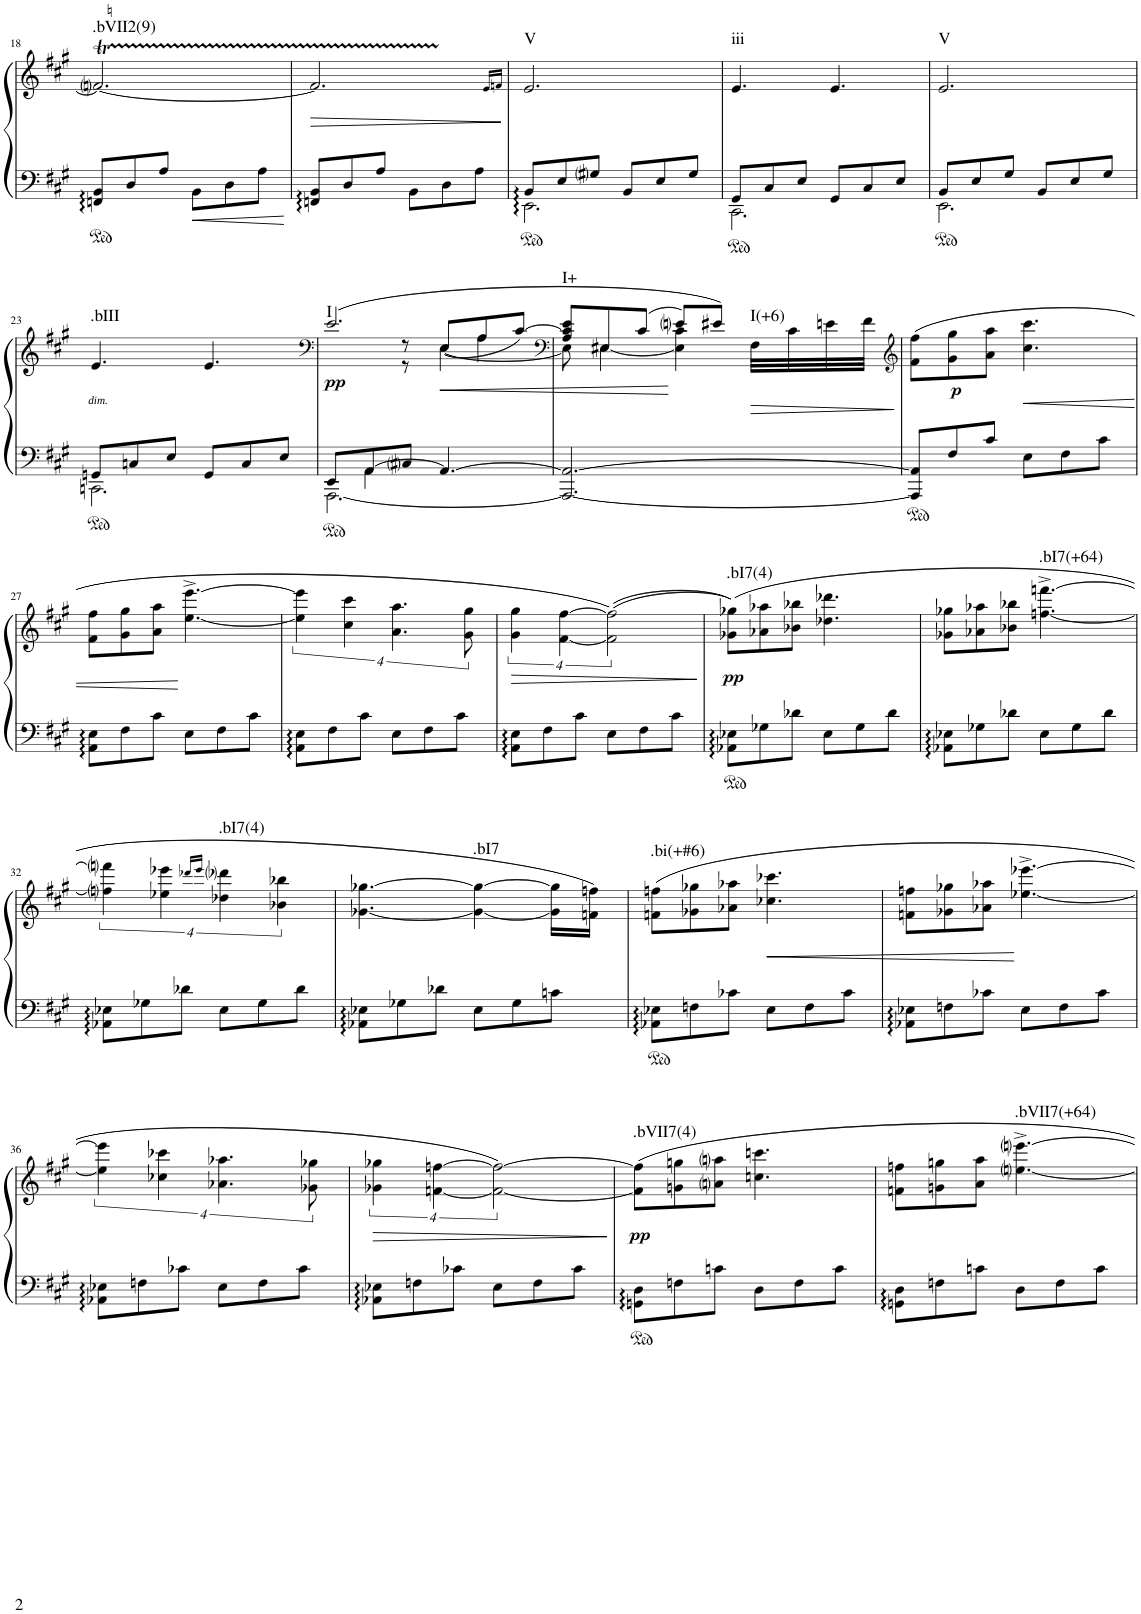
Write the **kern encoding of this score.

**kern	**kern	**dynam	**harte
*part1	*part1	*part1	*part1
*staff2	*staff1	*staff1/2	*
*I"Midi_1	*	*	*
!!LO:PB:g=z
*clefF4	*clefG2	*	*
*k[f#c#g#]	*k[f#c#g#]	*	*
*A:	*A:	*	*
*M6/8	*M6/8	*	*
=18	=18	=18	=18
*	*^	*	*
!	!LO:TX:a:t=♮	!	!	!LO:H:kt=.bVII2(9)
8FFn/ 8BB/L	2.fniT/_	2ryy	.	N
8D/	.	.	.	.
8A/J	.	.	.	.
8BB\L	.	.	.	.
8D\	.	4ryy	.	.
8A\J	.	.	.	.
=19	=19	=19	=19	=19
!	!	!	!LO:HP:b	!
8FFn/ 8BB/L	2.fTTT/]	2ryy	>	.
8D/	.	.	.	.
8A/J	.	.	.	.
8BB\L	.	.	.	.
8D\	.	4ryy	.	.
8A\J	.	.	.	.
*	*v	*v	*	*
.	16qe/LL	.	.
.	16qfn/JJ	.	.
.	.	]	.
=20	=20	=20	=20
*^	*	*	*
!	!	!	!	!LO:H:kt=V
8BB/L	2.EE\	2.e/	.	N
8E/	.	.	.	.
8G#i/J	.	.	.	.
8BB/L	.	.	.	.
8E/	.	.	.	.
8G#/J	.	.	.	.
=21	=21	=21	=21	=21
!	!	!	!	!LO:H:kt=iii
8GG#/L	2.CC#\	4.e/	.	N
8C#/	.	.	.	.
8E/J	.	.	.	.
8GG#/L	.	4.e/	.	.
8C#/	.	.	.	.
8E/J	.	.	.	.
=22	=22	=22	=22	=22
!	!	!	!	!LO:H:kt=V
8BB/L	2.EE\	2.e/	.	N
8E/	.	.	.	.
8G#/J	.	.	.	.
8BB/L	.	.	.	.
8E/	.	.	.	.
8G#/J	.	.	.	.
!!LO:LB:g=z
=23	=23	=23	=23	=23
*^	*^	*	*	*
!	!	!	!	!LO:TX:b:i:t=dim.	!	!LO:H:kt=.bIII
8GGn/L	2.CCn\	2ryy	2ryy	4.e/	.	N
8Cn/	.	.	.	.	.	.
8E/J	.	.	.	.	.	.
8GG/L	.	.	.	4.e/	.	.
8C/	.	4ryy	4ryy	.	.	.
8E/J	.	.	.	.	.	.
=24	=24	=24	=24	=24	=24	=24
*	*	*	*	*clefF4	*	*
*	*	*	*	*^	*	*
*	*	*	*	*	*^	*	*
*	*	*	*	*	*	*^	*	*
!	!	!	!	!	!	!	!	!LO:DY:b	!LO:H:kt=I
8EE/L	[2.AAA\	8ryy	4ryy	(2.e/	4ryy	4ryy	2ryy	pp	N
[8AA/	.	4AA\	.	.	.	.	.	.	.
8C#i/J	.	.	8ryy	.	8r	8r	.	.	.
!	!	!	!	!	!	!	!	!LO:HP:b	!
4.AA/_	.	4.ryy	4.ryy	.	[4E\	(8E/L	.	<	.
.	.	.	.	.	.	8A/	4A\	.	.
.	.	.	.	.	8ryy	[8c#/J)	.	.	.
*v	*v	*v	*v	*	*	*	*	*	*
=25	=25	=25	=25	=25	=25	=25
*	*clefF4	*	*	*	*	*
*^	*	*	*	*	*	*
!	!	!	!	!	!	!	!LO:H:kt=I+
2.AAA/_ 2.AA/_	2ryy	8A/ 8c#/] 8e/L	8E\]	2ryy	2ryy	.	N
.	.	8E#X/	[4E#\	.	.	.	.
.	.	(8c#/J	.	.	.	.	.
.	.	8eni/L)	4E#\] 4c#\	.	.	[	.
.	4ryy	8e#X/J)	.	4ryy	4ryy	.	.
!	!	!	!	!	!	!LO:HP:b	!LO:H:kt=I(+6)
.	.	32F#\LLL	8ryy	.	.	>	N
.	.	32c#\	.	.	.	.	.
.	.	32en\	.	.	.	.	.
.	.	32f#\JJJ	.	.	.	.	.
*v	*v	*	*	*	*	*	*
*	*v	*v	*v	*v	*	*
.	.	]	.
=26	=26	=26	=26
*	*clefG2	*	*
*^	*^	*	*
*	*	*	*^	*	*
*	*	*	*	*^	*	*
8AAA/] 8AA/]L	2ryy	(8f#\ 8ff#\L	2ryy	2ryy	2ryy	.	.
!	!	!	!	!	!	!LO:DY:b	!
8F#/	.	8g#\ 8gg#\	.	.	.	p	.
8c#/J	.	8a\ 8aa\J	.	.	.	.	.
!	!	!	!	!	!	!LO:HP:b	!
8E\L	.	4.cc#\ 4.ccc#\	.	.	.	<	.
8F#\	4ryy	.	4ryy	4ryy	4ryy	.	.
8c#\J	.	.	.	.	.	.	.
*v	*v	*	*	*	*	*	*
*	*v	*v	*v	*v	*	*
!!LO:LB:g=z
=27	=27	=27	=27
8AA\ 8E\L	8f#\ 8ff#\L	.	.
8F#\	8g#\ 8gg#\	.	.
8c#\J	8a\ 8aa\J	.	.
8E\L	[4.ee\^ [4.eee\^	[	.
8F#\	.	.	.
8c#\J	.	.	.
=28	=28	=28	=28
8AA\ 8E\L	16%3ee\] 16%3eee\]	.	.
8F#\	.	.	.
.	16%3cc#\ 16%3ccc#\	.	.
8c#\J	.	.	.
8E\L	16%3.a\ 16%3.aa\	.	.
8F#\	.	.	.
8c#\J	.	.	.
.	32%3g#\ 32%3gg#\	.	.
=29	=29	=29	=29
!	!	!LO:HP:b	!
8AA\ 8E\L	16%3g#\ 16%3gg#\	>	.
8F#\	.	.	.
.	[16%3f#\ [16%3ff#\	.	.
8c#\J	.	.	.
8E\L	((8%3f#\] 8%3ff#\])	.	.
8F#\	.	.	.
8c#\J	.	.	.
.	.	]	.
=30	=30	=30	=30
!	!	!LO:DY:b	!LO:H:kt=.bI7(4)
8AA-X\ 8E-X\L	(8g-X\ 8gg-X\L))	pp	N
8G-X\	8a-X\ 8aa-X\	.	.
8d-X\J	8b-X\ 8bb-X\J	.	.
8E-\L	4.dd-X\ 4.ddd-X\	.	.
8G-\	.	.	.
8d-\J	.	.	.
=31	=31	=31	=31
8AA-X\ 8E-X\L	8g-X\ 8gg-X\L	.	.
8G-X\	8a-X\ 8aa-X\	.	.
8d-X\J	8b-X\ 8bb-X\J	.	.
!	!	!	!LO:H:kt=.bI7(+64)
8E-\L	[4.ffn\^ [4.fffn\^	.	N
8G-\	.	.	.
8d-\J	.	.	.
!!LO:LB:g=z
=32	=32	=32	=32
8AA-X\ 8E-X\L	16%3ffni\] 16%3fffni\]	.	.
8G-X\	.	.	.
.	16%3ee-X\ 16%3eee-X\	.	.
8d-X\J	.	.	.
.	16qddd-X/LL	.	.
.	16qeee-/JJ	.	.
!	!	!	!LO:H:kt=.bI7(4)
8E-\L	16%3dd-X\ 16%3ddd-i\	.	N
8G-\	.	.	.
.	16%3b-X\ 16%3bb-X\	.	.
8d-\J	.	.	.
=33	=33	=33	=33
8AA-X\ 8E-X\L	[4.g-X\ [4.gg-X\	.	.
8G-X\	.	.	.
8d-X\J	.	.	.
!	!	!	!LO:H:kt=.bI7
8E-\L	4g-\_ 4gg-\_	.	N
8G-\	.	.	.
8cn\J	16g-\] 16gg-\]LL	.	.
.	16fn\ 16ffn\JJ)	.	.
=34	=34	=34	=34
!	!	!	!LO:H:kt=.bi(+#6)
8AA-X\ 8E-X\L	(8fn\ 8ffn\L	.	N
8Fn\	8g-X\ 8gg-X\	.	.
8c-X\J	8a-X\ 8aa-X\J	.	.
!	!	!LO:HP:b	!
8E-\L	4.cc-X\ 4.ccc-X\	<	.
8F\	.	.	.
8c-\J	.	.	.
=35	=35	=35	=35
8AA-X\ 8E-X\L	8fn\ 8ffn\L	.	.
8Fn\	8g-X\ 8gg-X\	.	.
8c-X\J	8a-X\ 8aa-X\J	.	.
8E-\L	[4.ee-X\^ [4.eee-X\^	[	.
8F\	.	.	.
8c-\J	.	.	.
!!LO:LB:g=z
=36	=36	=36	=36
8AA-X\ 8E-X\L	16%3ee-\] 16%3eee-\]	.	.
8Fn\	.	.	.
.	16%3cc-X\ 16%3ccc-X\	.	.
8c-X\J	.	.	.
8E-\L	16%3.a-X\ 16%3.aa-X\	.	.
8F\	.	.	.
8c-\J	.	.	.
.	32%3g-X\ 32%3gg-X\	.	.
=37	=37	=37	=37
!	!	!LO:HP:b	!
8AA-X\ 8E-X\L	16%3g-X\ 16%3gg-X\	>	.
8Fn\	.	.	.
.	[16%3fn\ [16%3ffn\	.	.
8c-X\J	.	.	.
8E-\L	8%3f\_ 8%3ff\_)	.	.
8F\	.	.	.
8c-\J	.	.	.
.	.	]	.
=38	=38	=38	=38
!	!	!LO:DY:b	!LO:H:kt=.bVII7(4)
8GGn\ 8D\L	8f\] 8ff\]L	pp	N
8Fn\	8gn\ 8ggn\	.	.
8cn\J	8ani\ 8aani\J	.	.
8D\L	4.ccn\ 4.cccn\	.	.
8F\	.	.	.
8c\J	.	.	.
=39	=39	=39	=39
8GGn\ 8D\L	8fn\ 8ffn\L	.	.
8Fn\	8gn\ 8ggn\	.	.
8cn\J	8a\ 8aa\J	.	.
!	!	!	!LO:H:kt=.bVII7(+64)
8D\L	[4.eeni\^ [4.eeeni\^	.	N
8F\	.	.	.
8c\J	.	.	.
=	=	=	=
*-	*-	*-	*-
